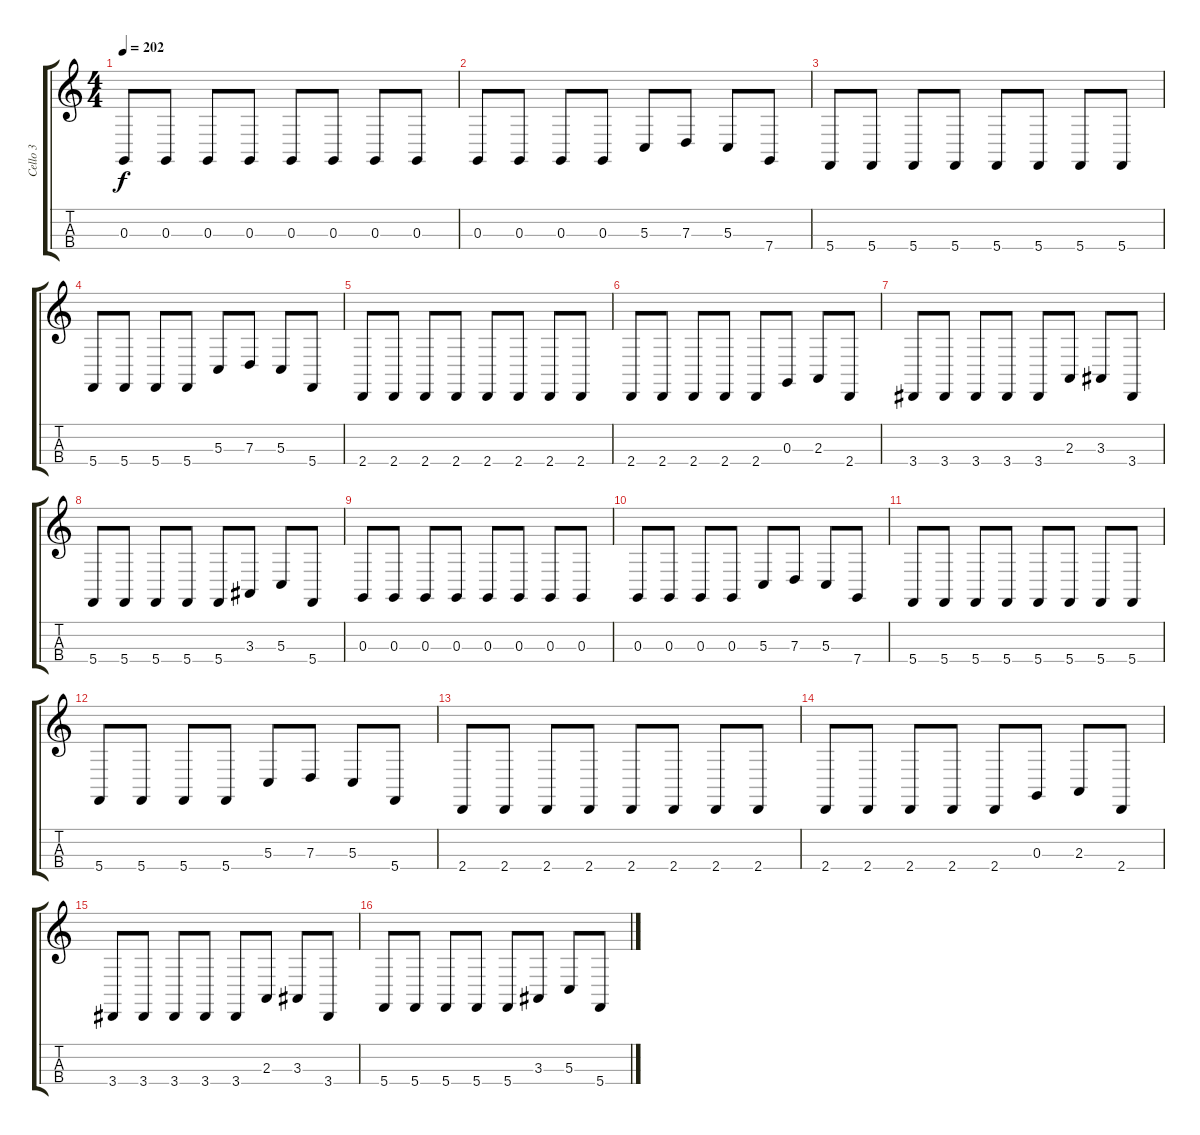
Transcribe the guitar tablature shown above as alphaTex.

\track ("Cello 3" "Cello 3") {instrument cello}
\staff {score tabs}
\tuning (A3 D3 G2 C2) {hide}
\ts (4 4)
\tempo 202
\clef g2
\ks c
0.3.8{dy f} 0.3.8 0.3.8 0.3.8 0.3.8 0.3.8 0.3.8 0.3.8 |
0.3.8 0.3.8 0.3.8 0.3.8 5.3.8 7.3.8 5.3.8 7.4.8 |
5.4.8 5.4.8 5.4.8 5.4.8 5.4.8 5.4.8 5.4.8 5.4.8 |
5.4.8 5.4.8 5.4.8 5.4.8 5.3.8 7.3.8 5.3.8 5.4.8 |
2.4.8 2.4.8 2.4.8 2.4.8 2.4.8 2.4.8 2.4.8 2.4.8 |
2.4.8 2.4.8 2.4.8 2.4.8 2.4.8 0.3.8 2.3.8 2.4.8 |
3.4.8 3.4.8 3.4.8 3.4.8 3.4.8 2.3.8 3.3.8 3.4.8 |
5.4.8 5.4.8 5.4.8 5.4.8 5.4.8 3.3.8 5.3.8 5.4.8 |
0.3.8 0.3.8 0.3.8 0.3.8 0.3.8 0.3.8 0.3.8 0.3.8 |
0.3.8 0.3.8 0.3.8 0.3.8 5.3.8 7.3.8 5.3.8 7.4.8 |
5.4.8 5.4.8 5.4.8 5.4.8 5.4.8 5.4.8 5.4.8 5.4.8 |
5.4.8 5.4.8 5.4.8 5.4.8 5.3.8 7.3.8 5.3.8 5.4.8 |
2.4.8 2.4.8 2.4.8 2.4.8 2.4.8 2.4.8 2.4.8 2.4.8 |
2.4.8 2.4.8 2.4.8 2.4.8 2.4.8 0.3.8 2.3.8 2.4.8 |
3.4.8 3.4.8 3.4.8 3.4.8 3.4.8 2.3.8 3.3.8 3.4.8 |
5.4.8 5.4.8 5.4.8 5.4.8 5.4.8 3.3.8 5.3.8 5.4.8
